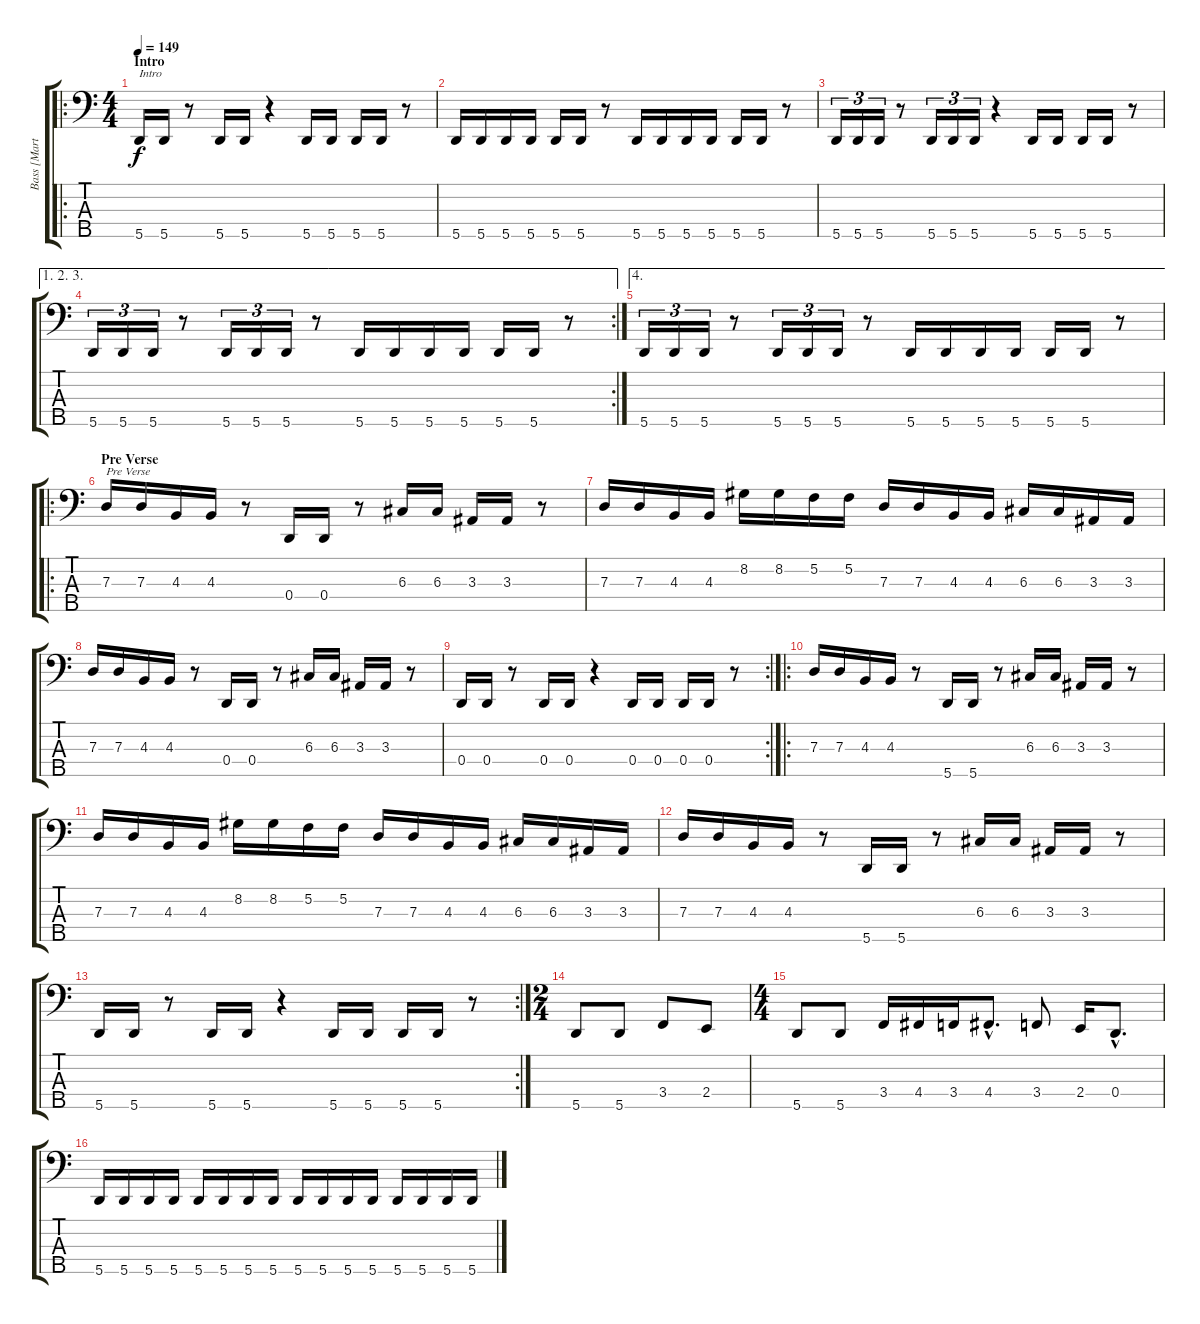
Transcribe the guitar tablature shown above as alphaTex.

\track ("Bass [Martin]" "Bass [Mart") {instrument electricbasspick}
\staff {score tabs}
\tuning (F2 C2 G1 D1 A0) {hide}
\ro
\ts (4 4)
\section ("" "Intro")
\tempo 149
\clef f4
\ks c
5.5.16{txt "Intro" dy f instrument electricbasspick} 5.5.16 r.8 5.5.16 5.5.16 r.4 5.5.16 5.5.16 5.5.16 5.5.16 r.8 |
5.5.16 5.5.16 5.5.16 5.5.16 5.5.16 5.5.16 r.8 5.5.16 5.5.16 5.5.16 5.5.16 5.5.16 5.5.16 r.8 |
5.5.16{tu (3 2)} 5.5.16{tu (3 2)} 5.5.16{tu (3 2)} r.8 5.5.16{tu (3 2)} 5.5.16{tu (3 2)} 5.5.16{tu (3 2)} r.4 5.5.16 5.5.16 5.5.16 5.5.16 r.8 |
\ae (1 2 3)
\rc 2
5.5.16{tu (3 2)} 5.5.16{tu (3 2)} 5.5.16{tu (3 2)} r.8 5.5.16{tu (3 2)} 5.5.16{tu (3 2)} 5.5.16{tu (3 2)} r.8 5.5.16 5.5.16 5.5.16 5.5.16 5.5.16 5.5.16 r.8 |
\ae 4
5.5.16{tu (3 2)} 5.5.16{tu (3 2)} 5.5.16{tu (3 2)} r.8 5.5.16{tu (3 2)} 5.5.16{tu (3 2)} 5.5.16{tu (3 2)} r.8 5.5.16 5.5.16 5.5.16 5.5.16 5.5.16 5.5.16 r.8 |
\ro
\section ("" "Pre Verse")
7.3.16{txt "Pre Verse"} 7.3.16 4.3.16 4.3.16 r.8 0.4.16 0.4.16 r.8 6.3.16 6.3.16 3.3.16 3.3.16 r.8 |
7.3.16 7.3.16 4.3.16 4.3.16 8.2.16 8.2.16 5.2.16 5.2.16 7.3.16 7.3.16 4.3.16 4.3.16 6.3.16 6.3.16 3.3.16 3.3.16 |
7.3.16 7.3.16 4.3.16 4.3.16 r.8 0.4.16 0.4.16 r.8 6.3.16 6.3.16 3.3.16 3.3.16 r.8 |
\rc 2
0.4.16 0.4.16 r.8 0.4.16 0.4.16 r.4 0.4.16 0.4.16 0.4.16 0.4.16 r.8 |
\ro
7.3.16 7.3.16 4.3.16 4.3.16 r.8 5.5.16 5.5.16 r.8 6.3.16 6.3.16 3.3.16 3.3.16 r.8 |
7.3.16 7.3.16 4.3.16 4.3.16 8.2.16 8.2.16 5.2.16 5.2.16 7.3.16 7.3.16 4.3.16 4.3.16 6.3.16 6.3.16 3.3.16 3.3.16 |
7.3.16 7.3.16 4.3.16 4.3.16 r.8 5.5.16 5.5.16 r.8 6.3.16 6.3.16 3.3.16 3.3.16 r.8 |
\rc 2
5.5.16 5.5.16 r.8 5.5.16 5.5.16 r.4 5.5.16 5.5.16 5.5.16 5.5.16 r.8 |
\ts (2 4)
5.5.8 5.5.8 3.4.8 2.4.8 |
\ts (4 4)
5.5.8 5.5.8 3.4.16 4.4.16 3.4.16 4.4{hac}.8{d} 3.4.8 2.4.16 0.4{hac}.8{d} |
5.5.16 5.5.16 5.5.16 5.5.16 5.5.16 5.5.16 5.5.16 5.5.16 5.5.16 5.5.16 5.5.16 5.5.16 5.5.16 5.5.16 5.5.16 5.5.16
